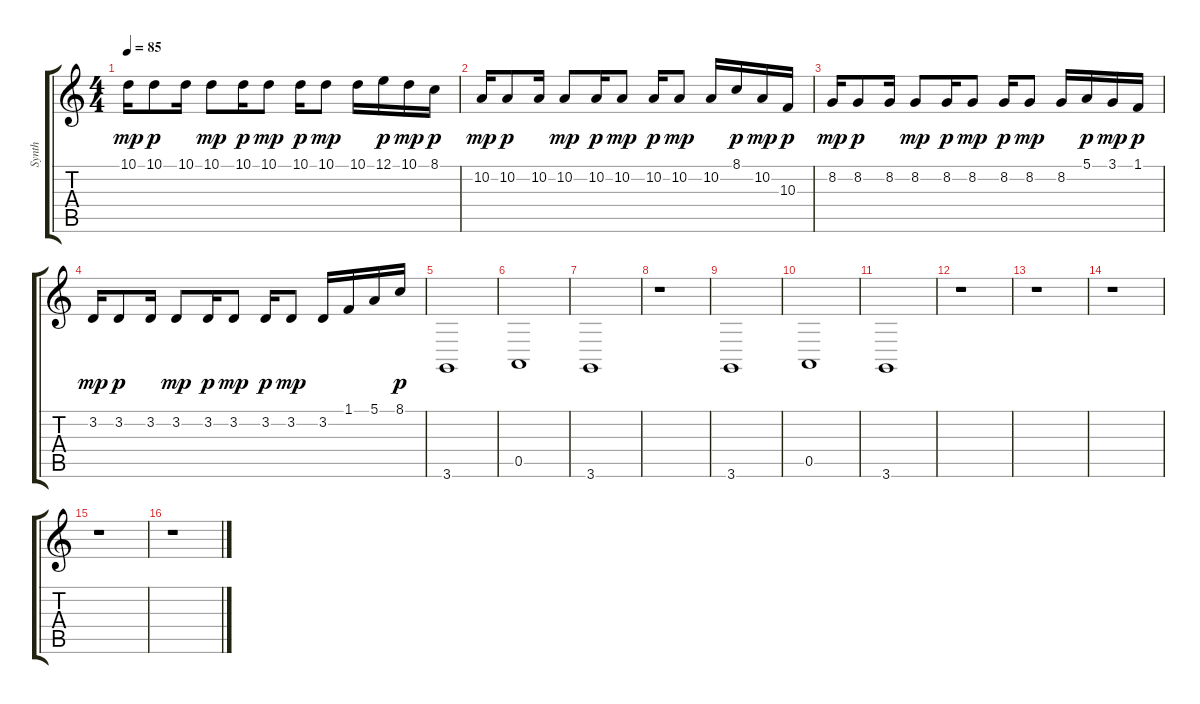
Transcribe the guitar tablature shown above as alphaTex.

\track ("Synth" "Synth") {instrument lead4chiff}
\staff {score tabs}
\tuning (E4 B3 G3 D3 A2 E2) {hide}
\ts (4 4)
\tempo 85
\clef g2
\ks c
10.1.16{dy mp} 10.1.8{dy p} 10.1.16 10.1.8{dy mp} 10.1.16{dy p} 10.1.8{dy mp} 10.1.16{dy p} 10.1.8{dy mp} 10.1.16 12.1.16{dy p} 10.1.16{dy mp} 8.1.16{dy p} |
10.2.16{dy mp} 10.2.8{dy p} 10.2.16 10.2.8{dy mp} 10.2.16{dy p} 10.2.8{dy mp} 10.2.16{dy p} 10.2.8{dy mp} 10.2.16 8.1.16{dy p} 10.2.16{dy mp} 10.3.16{dy p} |
8.2.16{dy mp} 8.2.8{dy p} 8.2.16 8.2.8{dy mp} 8.2.16{dy p} 8.2.8{dy mp} 8.2.16{dy p} 8.2.8{dy mp} 8.2.16 5.1.16{dy p} 3.1.16{dy mp} 1.1.16{dy p} |
3.2.16{dy mp} 3.2.8{dy p} 3.2.16 3.2.8{dy mp} 3.2.16{dy p} 3.2.8{dy mp} 3.2.16{dy p} 3.2.8{dy mp} 3.2.16 1.1.16 5.1.16 8.1.16{dy p} |
3.6.1 |
0.5.1 |
3.6.1 |
r.1 |
3.6.1 |
0.5.1 |
3.6.1 |
r.1 |
r.1 |
r.1 |
r.1 |
r.1
